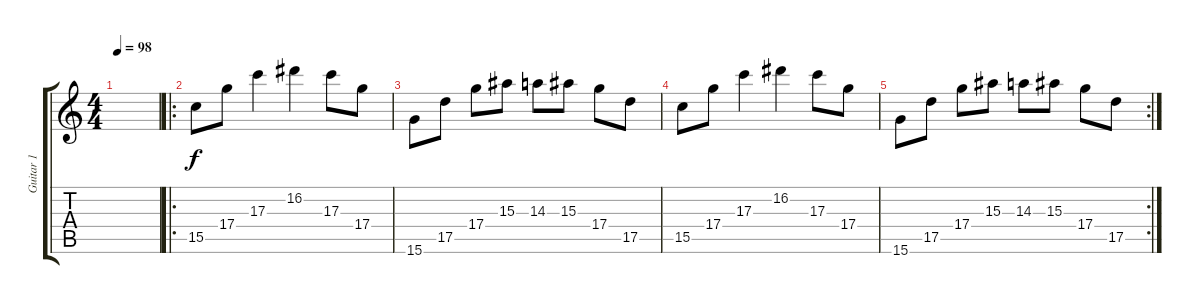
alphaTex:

\track ("Guitar 1" "Guitar 1") {instrument acousticguitarsteel}
\staff {score tabs}
\tuning (E4 B3 G3 D3 A2 E2) {hide}
\ts (4 4)
\tempo 98
\clef g2
\ks c
|
\ro
15.5.8 17.4.8 17.3.4 16.2.4 17.3.8 17.4.8 |
15.6.8 17.5.8 17.4.8 15.3.8 14.3.8 15.3.8 17.4.8 17.5.8 |
15.5.8 17.4.8 17.3.4 16.2.4 17.3.8 17.4.8 |
\rc 2
15.6.8 17.5.8 17.4.8 15.3.8 14.3.8 15.3.8 17.4.8 17.5.8
